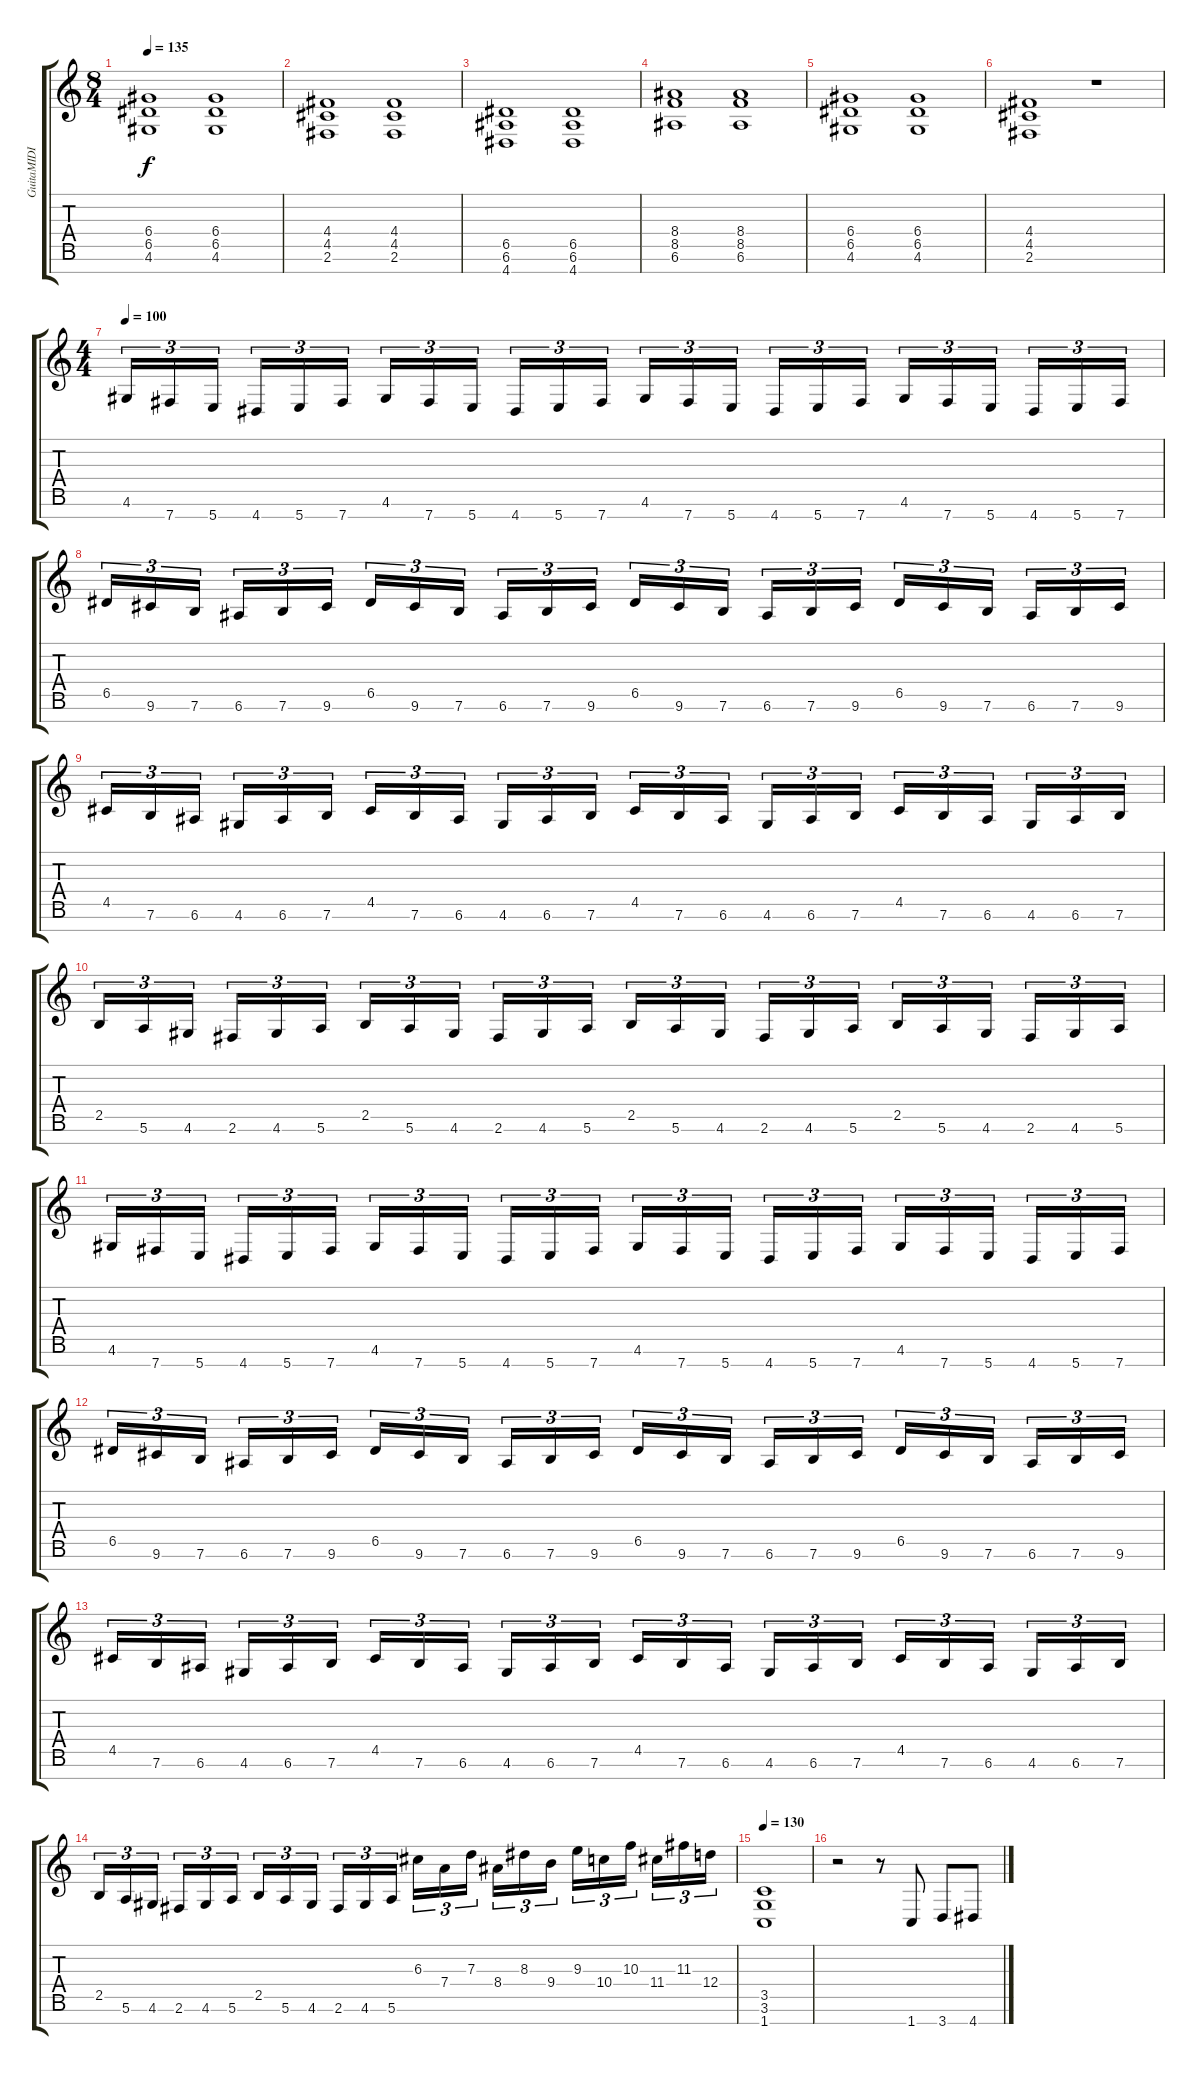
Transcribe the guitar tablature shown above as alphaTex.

\track ("GuitaMIDI" "GuitaMIDI") {instrument distortionguitar}
\staff {score tabs}
\tuning (E4 B3 G3 D3 A2 E2 B1) {hide}
\ts (8 4)
\tempo 135
\clef g2
\ks c
(6.4 6.5 4.6).1{dy f} (6.4 6.5 4.6).1 |
(4.4 4.5 2.6).1 (4.4 4.5 2.6).1 |
(6.5 6.6 4.7).1 (6.5 6.6 4.7).1 |
(8.4 8.5 6.6).1 (8.4 8.5 6.6).1 |
(6.4 6.5 4.6).1 (6.4 6.5 4.6).1 |
(4.4 4.5 2.6).1 r.1 |
\ts (4 4)
\tempo 100
4.6.16{tu (3 2)} 7.7.16{tu (3 2)} 5.7.16{tu (3 2)} 4.7.16{tu (3 2)} 5.7.16{tu (3 2)} 7.7.16{tu (3 2)} 4.6.16{tu (3 2)} 7.7.16{tu (3 2)} 5.7.16{tu (3 2)} 4.7.16{tu (3 2)} 5.7.16{tu (3 2)} 7.7.16{tu (3 2)} 4.6.16{tu (3 2)} 7.7.16{tu (3 2)} 5.7.16{tu (3 2)} 4.7.16{tu (3 2)} 5.7.16{tu (3 2)} 7.7.16{tu (3 2)} 4.6.16{tu (3 2)} 7.7.16{tu (3 2)} 5.7.16{tu (3 2)} 4.7.16{tu (3 2)} 5.7.16{tu (3 2)} 7.7.16{tu (3 2)} |
6.5.16{tu (3 2)} 9.6.16{tu (3 2)} 7.6.16{tu (3 2)} 6.6.16{tu (3 2)} 7.6.16{tu (3 2)} 9.6.16{tu (3 2)} 6.5.16{tu (3 2)} 9.6.16{tu (3 2)} 7.6.16{tu (3 2)} 6.6.16{tu (3 2)} 7.6.16{tu (3 2)} 9.6.16{tu (3 2)} 6.5.16{tu (3 2)} 9.6.16{tu (3 2)} 7.6.16{tu (3 2)} 6.6.16{tu (3 2)} 7.6.16{tu (3 2)} 9.6.16{tu (3 2)} 6.5.16{tu (3 2)} 9.6.16{tu (3 2)} 7.6.16{tu (3 2)} 6.6.16{tu (3 2)} 7.6.16{tu (3 2)} 9.6.16{tu (3 2)} |
4.5.16{tu (3 2)} 7.6.16{tu (3 2)} 6.6.16{tu (3 2)} 4.6.16{tu (3 2)} 6.6.16{tu (3 2)} 7.6.16{tu (3 2)} 4.5.16{tu (3 2)} 7.6.16{tu (3 2)} 6.6.16{tu (3 2)} 4.6.16{tu (3 2)} 6.6.16{tu (3 2)} 7.6.16{tu (3 2)} 4.5.16{tu (3 2)} 7.6.16{tu (3 2)} 6.6.16{tu (3 2)} 4.6.16{tu (3 2)} 6.6.16{tu (3 2)} 7.6.16{tu (3 2)} 4.5.16{tu (3 2)} 7.6.16{tu (3 2)} 6.6.16{tu (3 2)} 4.6.16{tu (3 2)} 6.6.16{tu (3 2)} 7.6.16{tu (3 2)} |
2.5.16{tu (3 2)} 5.6.16{tu (3 2)} 4.6.16{tu (3 2)} 2.6.16{tu (3 2)} 4.6.16{tu (3 2)} 5.6.16{tu (3 2)} 2.5.16{tu (3 2)} 5.6.16{tu (3 2)} 4.6.16{tu (3 2)} 2.6.16{tu (3 2)} 4.6.16{tu (3 2)} 5.6.16{tu (3 2)} 2.5.16{tu (3 2)} 5.6.16{tu (3 2)} 4.6.16{tu (3 2)} 2.6.16{tu (3 2)} 4.6.16{tu (3 2)} 5.6.16{tu (3 2)} 2.5.16{tu (3 2)} 5.6.16{tu (3 2)} 4.6.16{tu (3 2)} 2.6.16{tu (3 2)} 4.6.16{tu (3 2)} 5.6.16{tu (3 2)} |
4.6.16{tu (3 2)} 7.7.16{tu (3 2)} 5.7.16{tu (3 2)} 4.7.16{tu (3 2)} 5.7.16{tu (3 2)} 7.7.16{tu (3 2)} 4.6.16{tu (3 2)} 7.7.16{tu (3 2)} 5.7.16{tu (3 2)} 4.7.16{tu (3 2)} 5.7.16{tu (3 2)} 7.7.16{tu (3 2)} 4.6.16{tu (3 2)} 7.7.16{tu (3 2)} 5.7.16{tu (3 2)} 4.7.16{tu (3 2)} 5.7.16{tu (3 2)} 7.7.16{tu (3 2)} 4.6.16{tu (3 2)} 7.7.16{tu (3 2)} 5.7.16{tu (3 2)} 4.7.16{tu (3 2)} 5.7.16{tu (3 2)} 7.7.16{tu (3 2)} |
6.5.16{tu (3 2)} 9.6.16{tu (3 2)} 7.6.16{tu (3 2)} 6.6.16{tu (3 2)} 7.6.16{tu (3 2)} 9.6.16{tu (3 2)} 6.5.16{tu (3 2)} 9.6.16{tu (3 2)} 7.6.16{tu (3 2)} 6.6.16{tu (3 2)} 7.6.16{tu (3 2)} 9.6.16{tu (3 2)} 6.5.16{tu (3 2)} 9.6.16{tu (3 2)} 7.6.16{tu (3 2)} 6.6.16{tu (3 2)} 7.6.16{tu (3 2)} 9.6.16{tu (3 2)} 6.5.16{tu (3 2)} 9.6.16{tu (3 2)} 7.6.16{tu (3 2)} 6.6.16{tu (3 2)} 7.6.16{tu (3 2)} 9.6.16{tu (3 2)} |
4.5.16{tu (3 2)} 7.6.16{tu (3 2)} 6.6.16{tu (3 2)} 4.6.16{tu (3 2)} 6.6.16{tu (3 2)} 7.6.16{tu (3 2)} 4.5.16{tu (3 2)} 7.6.16{tu (3 2)} 6.6.16{tu (3 2)} 4.6.16{tu (3 2)} 6.6.16{tu (3 2)} 7.6.16{tu (3 2)} 4.5.16{tu (3 2)} 7.6.16{tu (3 2)} 6.6.16{tu (3 2)} 4.6.16{tu (3 2)} 6.6.16{tu (3 2)} 7.6.16{tu (3 2)} 4.5.16{tu (3 2)} 7.6.16{tu (3 2)} 6.6.16{tu (3 2)} 4.6.16{tu (3 2)} 6.6.16{tu (3 2)} 7.6.16{tu (3 2)} |
2.5.16{tu (3 2)} 5.6.16{tu (3 2)} 4.6.16{tu (3 2)} 2.6.16{tu (3 2)} 4.6.16{tu (3 2)} 5.6.16{tu (3 2)} 2.5.16{tu (3 2)} 5.6.16{tu (3 2)} 4.6.16{tu (3 2)} 2.6.16{tu (3 2)} 4.6.16{tu (3 2)} 5.6.16{tu (3 2)} 6.3.16{tu (3 2)} 7.4.16{tu (3 2)} 7.3.16{tu (3 2)} 8.4.16{tu (3 2)} 8.3.16{tu (3 2)} 9.4.16{tu (3 2)} 9.3.16{tu (3 2)} 10.4.16{tu (3 2)} 10.3.16{tu (3 2)} 11.4.16{tu (3 2)} 11.3.16{tu (3 2)} 12.4.16{tu (3 2)} |
\tempo 130
(3.5 3.6 1.7).1 |
r.2 r.8 1.7.8 3.7.8 4.7.8
